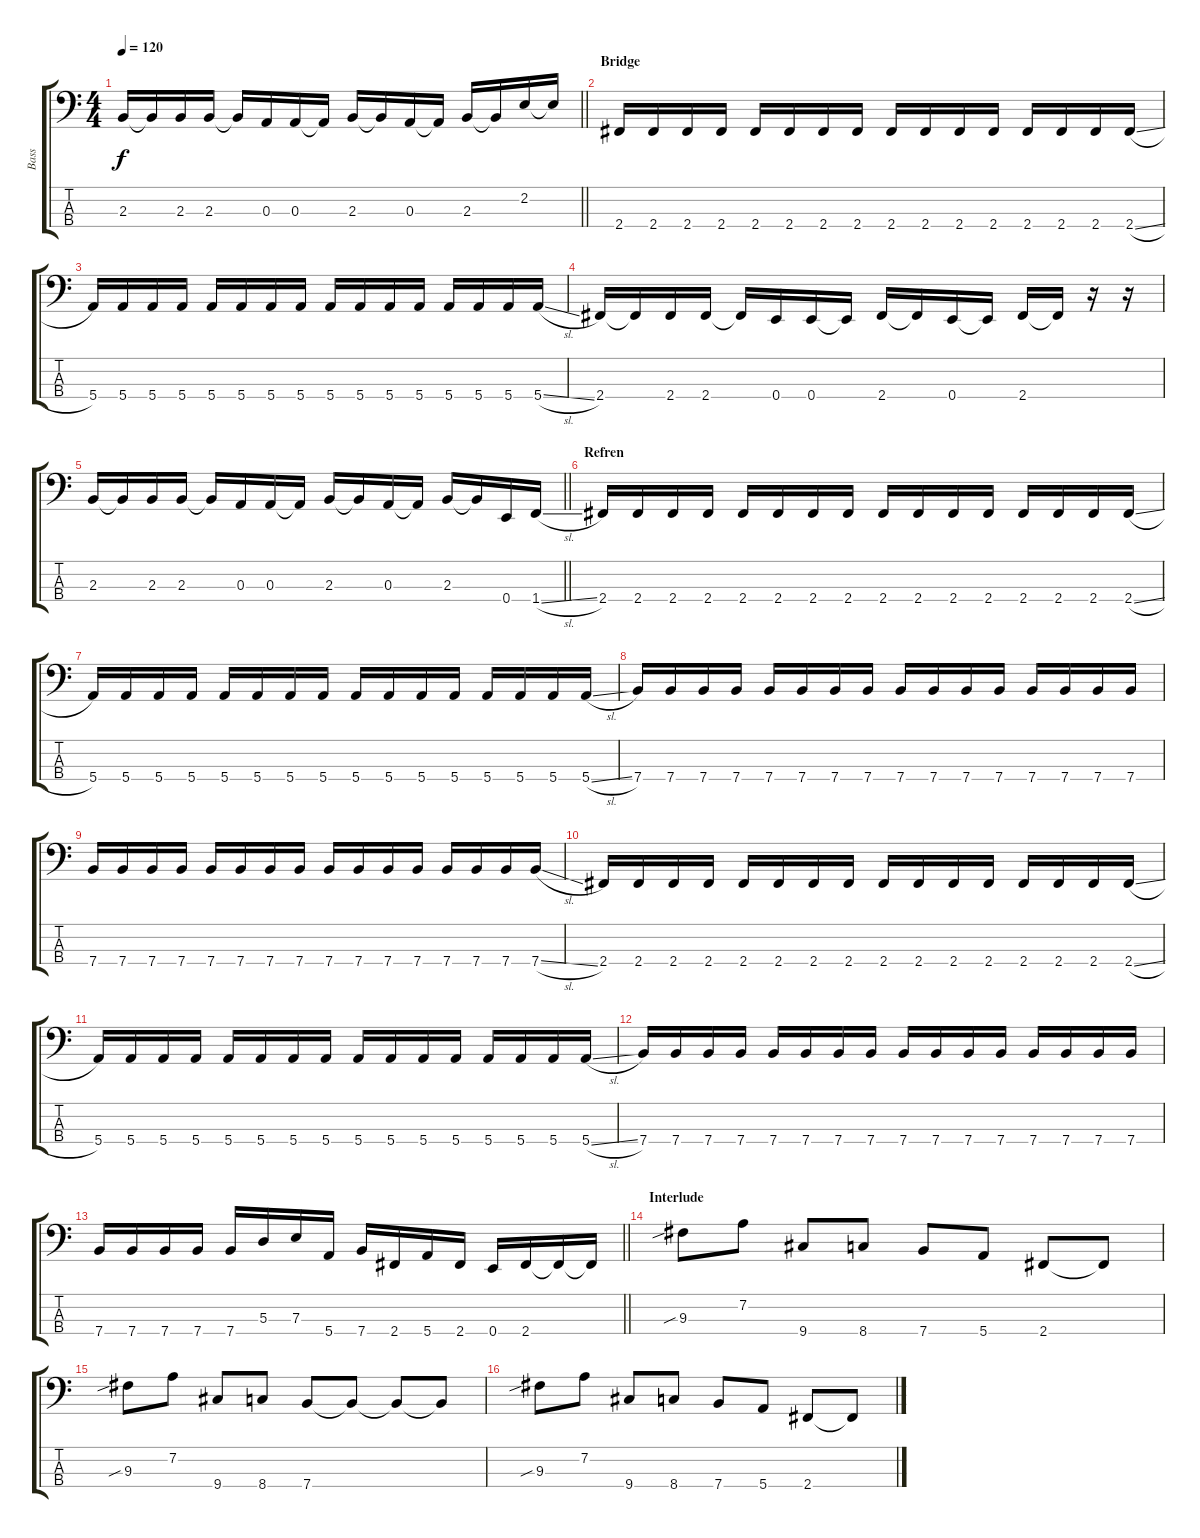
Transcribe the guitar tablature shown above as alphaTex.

\track ("Bass" "Bass") {instrument slapbass1}
\staff {score tabs}
\tuning (G2 D2 A1 E1) {hide}
\ts (4 4)
\tempo 120
\clef f4
\barLineRight lightlight
\ks c
2.3.16{dy f} 2.3{t}.16 2.3.16 2.3.16 2.3{t}.16 0.3.16 0.3.16 0.3{t}.16 2.3.16 2.3{t}.16 0.3.16 0.3{t}.16 2.3.16 2.3{t}.16 2.2.16 2.2{t}.16 |
\section ("" "Bridge")
2.4.16 2.4.16 2.4.16 2.4.16 2.4.16 2.4.16 2.4.16 2.4.16 2.4.16 2.4.16 2.4.16 2.4.16 2.4.16 2.4.16 2.4.16 2.4{sl}.16 |
5.4.16 5.4.16 5.4.16 5.4.16 5.4.16 5.4.16 5.4.16 5.4.16 5.4.16 5.4.16 5.4.16 5.4.16 5.4.16 5.4.16 5.4.16 5.4{sl}.16 |
2.4.16 2.4{t}.16 2.4.16 2.4.16 2.4{t}.16 0.4.16 0.4.16 0.4{t}.16 2.4.16 2.4{t}.16 0.4.16 0.4{t}.16 2.4.16 2.4{t}.16 r.16 r.16 |
\barLineRight lightlight
2.3.16 2.3{t}.16 2.3.16 2.3.16 2.3{t}.16 0.3.16 0.3.16 0.3{t}.16 2.3.16 2.3{t}.16 0.3.16 0.3{t}.16 2.3.16 2.3{t}.16 0.4.16 1.4{sl}.16 |
\section ("" "Refren")
2.4.16 2.4.16 2.4.16 2.4.16 2.4.16 2.4.16 2.4.16 2.4.16 2.4.16 2.4.16 2.4.16 2.4.16 2.4.16 2.4.16 2.4.16 2.4{sl}.16 |
5.4.16 5.4.16 5.4.16 5.4.16 5.4.16 5.4.16 5.4.16 5.4.16 5.4.16 5.4.16 5.4.16 5.4.16 5.4.16 5.4.16 5.4.16 5.4{sl}.16 |
7.4.16 7.4.16 7.4.16 7.4.16 7.4.16 7.4.16 7.4.16 7.4.16 7.4.16 7.4.16 7.4.16 7.4.16 7.4.16 7.4.16 7.4.16 7.4.16 |
7.4.16 7.4.16 7.4.16 7.4.16 7.4.16 7.4.16 7.4.16 7.4.16 7.4.16 7.4.16 7.4.16 7.4.16 7.4.16 7.4.16 7.4.16 7.4{sl}.16 |
2.4.16 2.4.16 2.4.16 2.4.16 2.4.16 2.4.16 2.4.16 2.4.16 2.4.16 2.4.16 2.4.16 2.4.16 2.4.16 2.4.16 2.4.16 2.4{sl}.16 |
5.4.16 5.4.16 5.4.16 5.4.16 5.4.16 5.4.16 5.4.16 5.4.16 5.4.16 5.4.16 5.4.16 5.4.16 5.4.16 5.4.16 5.4.16 5.4{sl}.16 |
7.4.16 7.4.16 7.4.16 7.4.16 7.4.16 7.4.16 7.4.16 7.4.16 7.4.16 7.4.16 7.4.16 7.4.16 7.4.16 7.4.16 7.4.16 7.4.16 |
\barLineRight lightlight
7.4.16 7.4.16 7.4.16 7.4.16 7.4.16 5.3.16 7.3.16 5.4.16 7.4.16 2.4.16 5.4.16 2.4.16 0.4.16 2.4.16 2.4{t}.16 2.4{t}.16 |
\section ("" "Interlude")
9.3{sib}.8 7.2.8 9.4.8 8.4.8 7.4.8 5.4.8 2.4.8 2.4{t}.8 |
9.3{sib}.8 7.2.8 9.4.8 8.4.8 7.4.8 7.4{t}.8 7.4{t}.8 7.4{t}.8 |
9.3{sib}.8 7.2.8 9.4.8 8.4.8 7.4.8 5.4.8 2.4.8 2.4{t}.8
